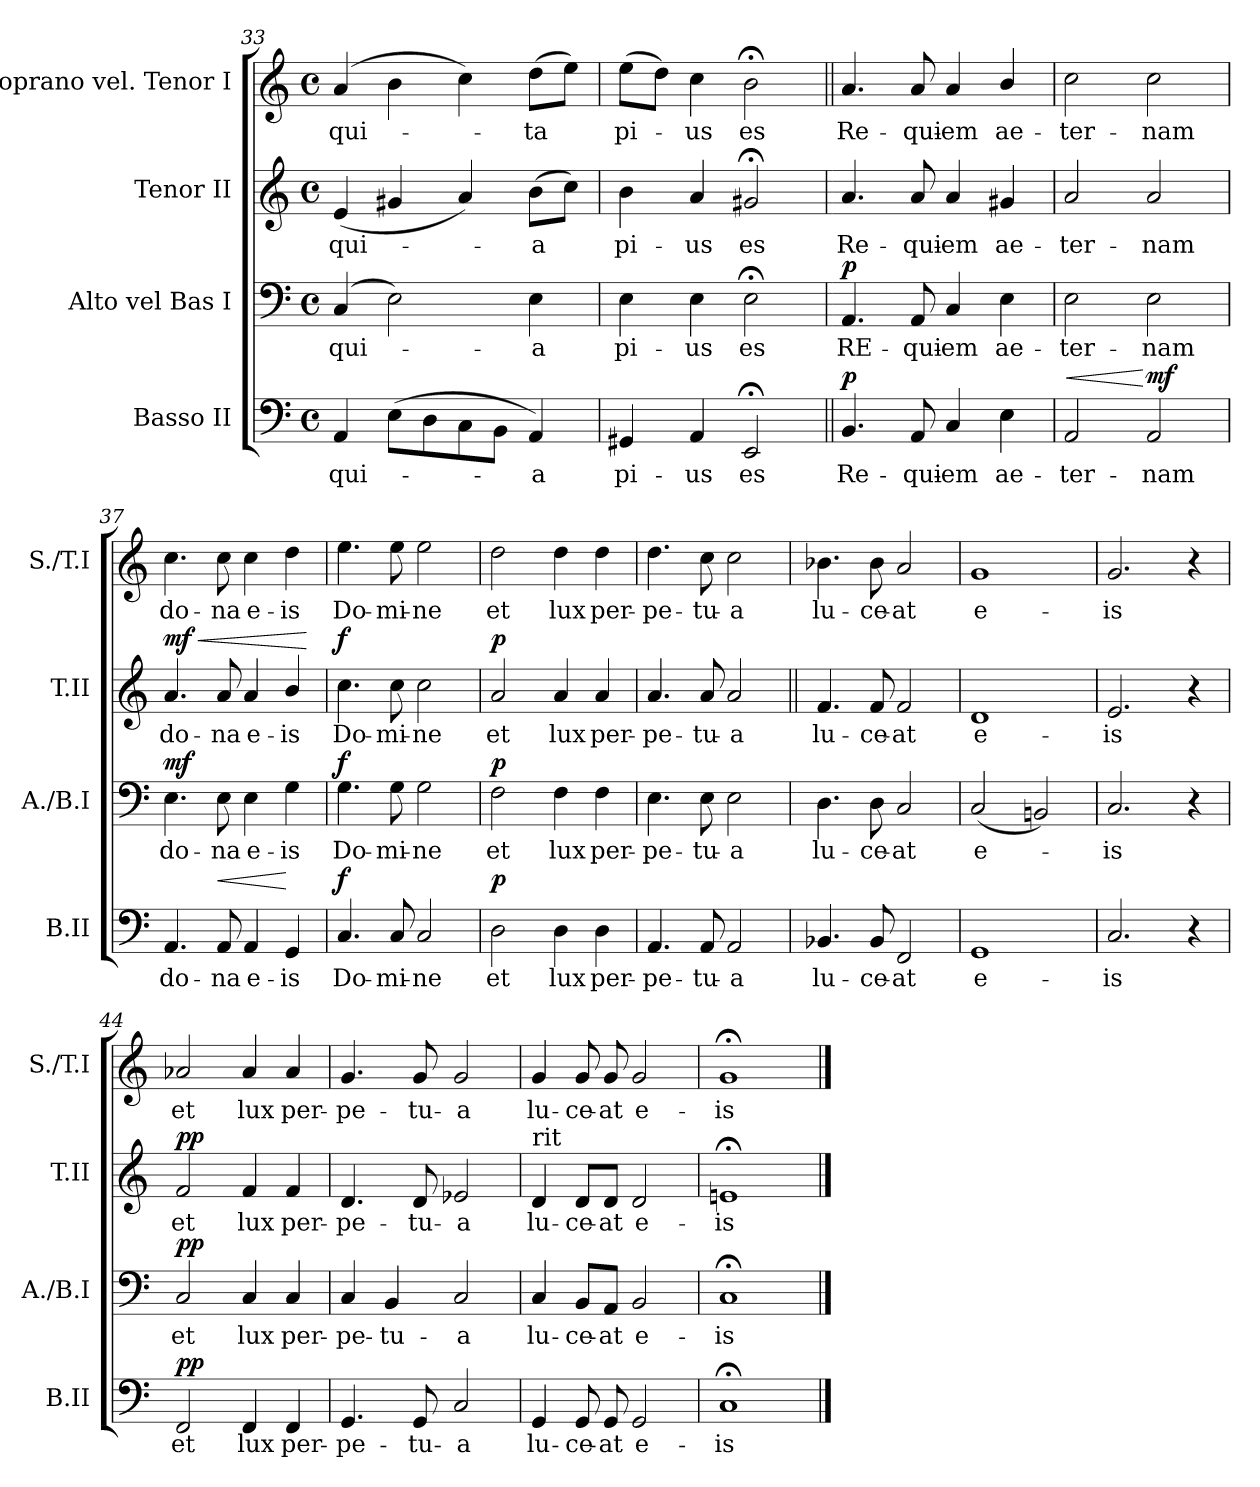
**kern	**text	**dynam	**kern	**text	**dynam	**kern	**text	**dynam	**kern	**text
*part4	*part4	*part4	*part3	*part3	*part3	*part2	*part2	*part2	*part1	*part1
*staff4	*staff4	*staff4	*staff3	*staff3	*staff3	*staff2	*staff2	*staff2	*staff1	*staff1
*I"Basso II	*	*	*I"Alto vel Bas I	*	*	*I"Tenor II	*	*	*I"Soprano vel. Tenor I	*
*I'B.II	*	*	*I'A./B.I	*	*	*I'T.II	*	*	*I'S./T.I	*
*clefF4	*	*	*clefF4	*	*	*clefG2	*	*	*clefG2	*
*k[]	*	*	*k[]	*	*	*k[]	*	*	*k[]	*
*M4/4	*	*	*M4/4	*	*	*M4/4	*	*	*M4/4	*
*met(c)	*	*	*met(c)	*	*	*met(c)	*	*	*met(c)	*
=33	=33	=33	=33	=33	=33	=33	=33	=33	=33	=33
4AA/	qui-	.	(4C/	qui-	.	(4e/	qui-	.	(4a/	qui-
(8E\L	.	.	2E\)	.	.	4g#X/	.	.	4b\	.
8D\	.	.	.	.	.	.	.	.	.	.
8C\	.	.	.	.	.	4a/)	.	.	4cc\)	.
8BB\J	.	.	.	.	.	.	.	.	.	.
4AA/)	-a	.	4E\	-a	.	(8b\L	-a	.	(8dd\L	-ta
.	.	.	.	.	.	8cc\J)	.	.	8ee\J)	.
=34	=34	=34	=34	=34	=34	=34	=34	=34	=34	=34
4GG#X/	pi-	.	4E\	pi-	.	4b\	pi-	.	(8ee\L	pi-
.	.	.	.	.	.	.	.	.	8dd\J)	.
4AA/	-us	.	4E\	-us	.	4a/	-us	.	4cc\	-us
2EE;</	es	.	2E;<\	es	.	2g#X;</	es	.	2b;<\	es
=35||	=35||	=35||	=35	=35||	=35||	=35	=35||	=35||	=35||	=35||
!	!	!LO:DY:a	!	!	!LO:DY:a	!	!	!	!	!
4.BB/	Re-	p	4.AA/	RE-	p	4.a/	Re-	.	4.a/	Re-
8AA/	-qui-	.	8AA/	-qui-	.	8a/	-qui-	.	8a/	-qui-
4C/	-em	.	4C/	-em	.	4a/	-em	.	4a/	-em
4E\	ae-	.	4E\	ae-	.	4g#X/	ae-	.	4b/	ae-
=36	=36	=36	=36	=36	=36	=36	=36	=36	=36	=36
!	!	!LO:HP:a	!	!	!	!	!	!	!	!
2AA/	-ter-	<	2E\	-ter-	.	2a/	-ter-	.	2cc\	-ter-
!	!	!LO:DY:n=1:a	!	!	!	!	!	!	!	!
2AA/	-nam	[ mf	2E\	-nam	.	2a/	-nam	.	2cc\	-nam
=37	=37	=37	=37	=37	=37	=37	=37	=37	=37	=37
!	!	!	!	!	!LO:DY:a	!	!	!LO:HP:a	!	!
!	!	!	!	!	!	!	!	!LO:DY:n=1:a	!	!
4.AA/	do-	.	4.E\	do-	mf	4.a/	do-	< mf	4.cc\	do-
!	!	!LO:HP:a	!	!	!	!	!	!	!	!
8AA/	-na	<	8E\	-na	.	8a/	-na	.	8cc\	-na
4AA/	e-	.	4E\	e-	.	4a/	e-	.	4cc\	e-
4GG/	-is	[	4G\	-is	.	4b/	-is	.	4dd\	-is
.	.	.	.	.	.	.	.	[	.	.
=38	=38	=38	=38	=38	=38	=38	=38	=38	=38	=38
!	!	!LO:DY:a	!	!	!LO:DY:a	!	!	!LO:DY:a	!	!
4.C/	Do-	f	4.G\	Do-	f	4.cc\	Do-	f	4.ee\	Do-
8C/	-mi-	.	8G\	-mi-	.	8cc\	-mi-	.	8ee\	-mi-
2C/	-ne	.	2G\	-ne	.	2cc\	-ne	.	2ee\	-ne
=39	=39	=39	=39	=39	=39	=39	=39	=39	=39	=39
!	!	!LO:DY:a	!	!	!LO:DY:a	!	!	!LO:DY:a	!	!
2D\	et	p	2F\	et	p	2a/	et	p	2dd\	et
4D\	lux	.	4F\	lux	.	4a/	lux	.	4dd\	lux
4D\	per-	.	4F\	per-	.	4a/	per-	.	4dd\	per-
=40	=40	=40	=40	=40	=40	=40	=40	=40	=40	=40
4.AA/	-pe-	.	4.E\	-pe-	.	4.a/	-pe-	.	4.dd\	-pe-
8AA/	-tu-	.	8E\	-tu-	.	8a/	-tu-	.	8cc\	-tu-
2AA/	-a	.	2E\	-a	.	2a/	-a	.	2cc\	-a
=41	=41	=41	=41	=41	=41	=41||	=41	=41	=41	=41
4.BB-X/	lu-	.	4.D\	lu-	.	4.f/	lu-	.	4.b-X\	lu-
8BB-/	-ce-	.	8D\	-ce-	.	8f/	-ce-	.	8b-\	-ce-
2FF/	-at	.	2C/	-at	.	2f/	-at	.	2a/	-at
=42	=42	=42	=42	=42	=42	=42	=42	=42	=42	=42
1GG/	e-	.	(2C/	e-	.	1d/	e-	.	1g/	e-
.	.	.	2BBn/)	.	.	.	.	.	.	.
=43	=43	=43	=43	=43	=43	=43	=43	=43	=43	=43
2.C/	-is	.	2.C/	-is	.	2.e/	-is	.	2.g/	-is
4r	.	.	4r	.	.	4r	.	.	4r	.
=44	=44	=44	=44	=44	=44	=44	=44	=44	=44	=44
!	!	!LO:DY:a	!	!	!LO:DY:a	!	!	!LO:DY:a	!	!
2FF/	et	pp	2C/	et	pp	2f/	et	pp	2a-X/	et
4FF/	lux	.	4C/	lux	.	4f/	lux	.	4a-/	lux
4FF/	per-	.	4C/	per-	.	4f/	per-	.	4a-/	per-
=45	=45	=45	=45	=45	=45	=45	=45	=45	=45	=45
4.GG/	-pe-	.	4C/	-pe-	.	4.d/	-pe-	.	4.g/	-pe-
.	.	.	4BB/	-tu-	.	.	.	.	.	.
8GG/	-tu-	.	.	.	.	8d/	-tu-	.	8g/	-tu-
2C/	-a	.	2C/	-a	.	2e-X/	-a	.	2g/	-a
=46	=46	=46	=46	=46	=46	=46	=46	=46	=46	=46
!	!	!	!	!	!	!LO:TX:a:t=rit	!	!	!	!
4GG/	lu-	.	4C/	lu-	.	4d/	lu-	.	4g/	lu-
8GG/	-ce-	.	8BB/L	-ce-	.	8d/L	-ce-	.	8g/	-ce-
8GG/	-at	.	8AA/J	-at	.	8d/J	-at	.	8g/	-at
2GG/	e-	.	2BB/	e-	.	2d/	e-	.	2g/	e-
=47	=47	=47	=47	=47	=47	=47	=47	=47	=47	=47
1C;</	-is	.	1C;</	-is	.	1en;</	-is	.	1g;</	-is
==	==	==	==	==	==	==	==	==	==	==
*-	*-	*-	*-	*-	*-	*-	*-	*-	*-	*-
